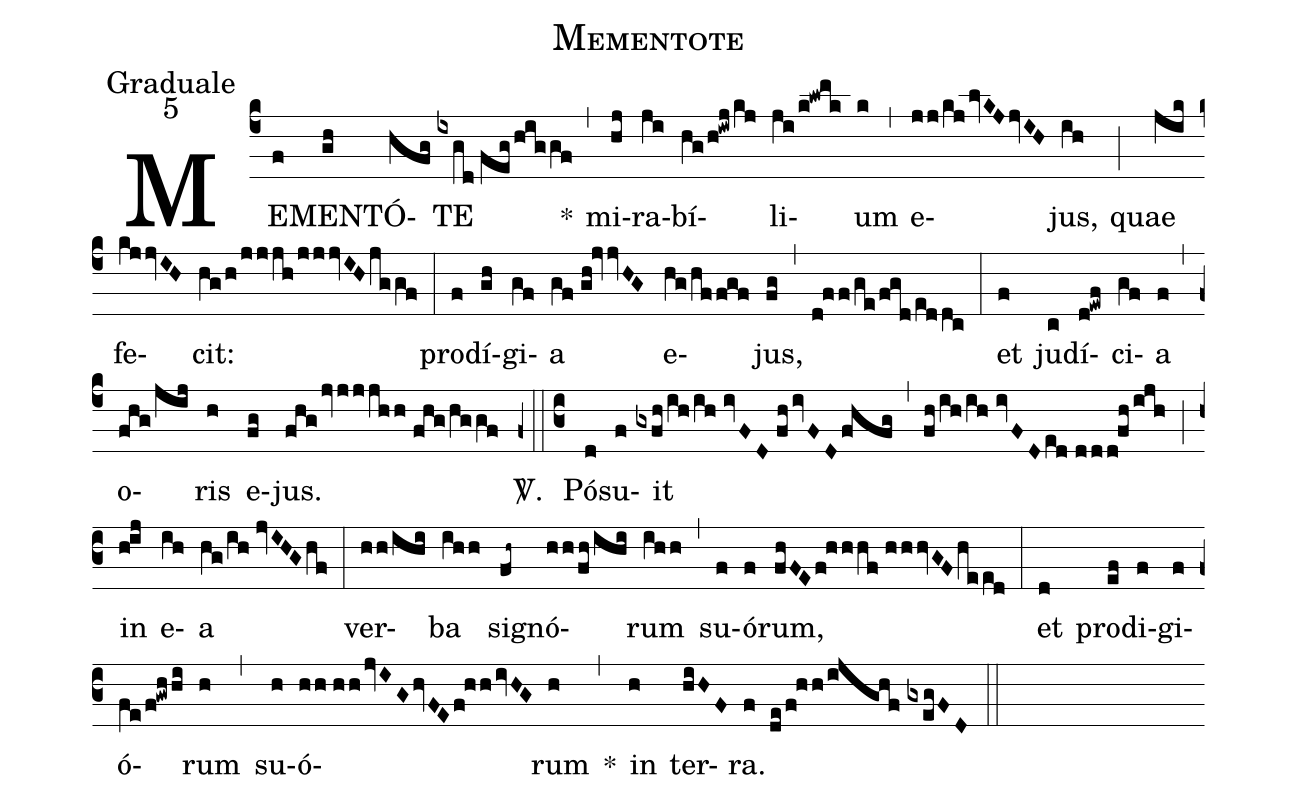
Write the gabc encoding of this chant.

name:Mementote;
office-part:Graduale;
mode:5;
%%
(c4) ME(f)MEN(gh)TÓ(hfg)TE(ixgd//feg/higgf) *(,) mi(hj)ra(ji)bí(hg/h!iwj/kj)li(ji/k!lwmk)um(k) (,) e(jj/kjlvKJjvIH)jus,(ih) (;) quae(jik) fe(kjjvIH)cit:(hg/h/jjjh/jjjvIHjggf) (:) pro(f)dí(gh)gi(gf)a(gf//gh!jvvHG) e(hg/hffgf)jus,(fg) (,) (d!ff/ge/fgd/eddc) (:) et(f) ju(c)dí(d!ewf)ci(gf)a(f) (,) o(fhg/jij)ris(h) e(fg)jus.(fhg/jvjjjhh//fhg/hggf) <sp>V/</sp>.(z0::c3) Pó(d)su(f)it(gxfh/ih/ih//ivFD//fhivFD/fhfg) (,) (fh/ih/ih//ivFDed//ddd!fh/ijh) (;) in(h!ij) e(ih)a(hg/ih//jvIHGhf) (:) ver(hh/ihi)ba(ihh) si(fh~)gnó(hh/fh/ihi)rum(ihh) (,) su(f)ó(f)rum,(fhFEf!hhhf//hhhvGFheed) (:) et(d) pro(ef)di(f)gi(f)ó(fe/f!gwhhi)rum(h) (,) su(h)ó(hh//hhjvIGhvFEf!hhivHG)rum(h) *(,) in(h) ter(hiHF)ra.(f de/f!hh/ijghf//gxegFD) (::)
